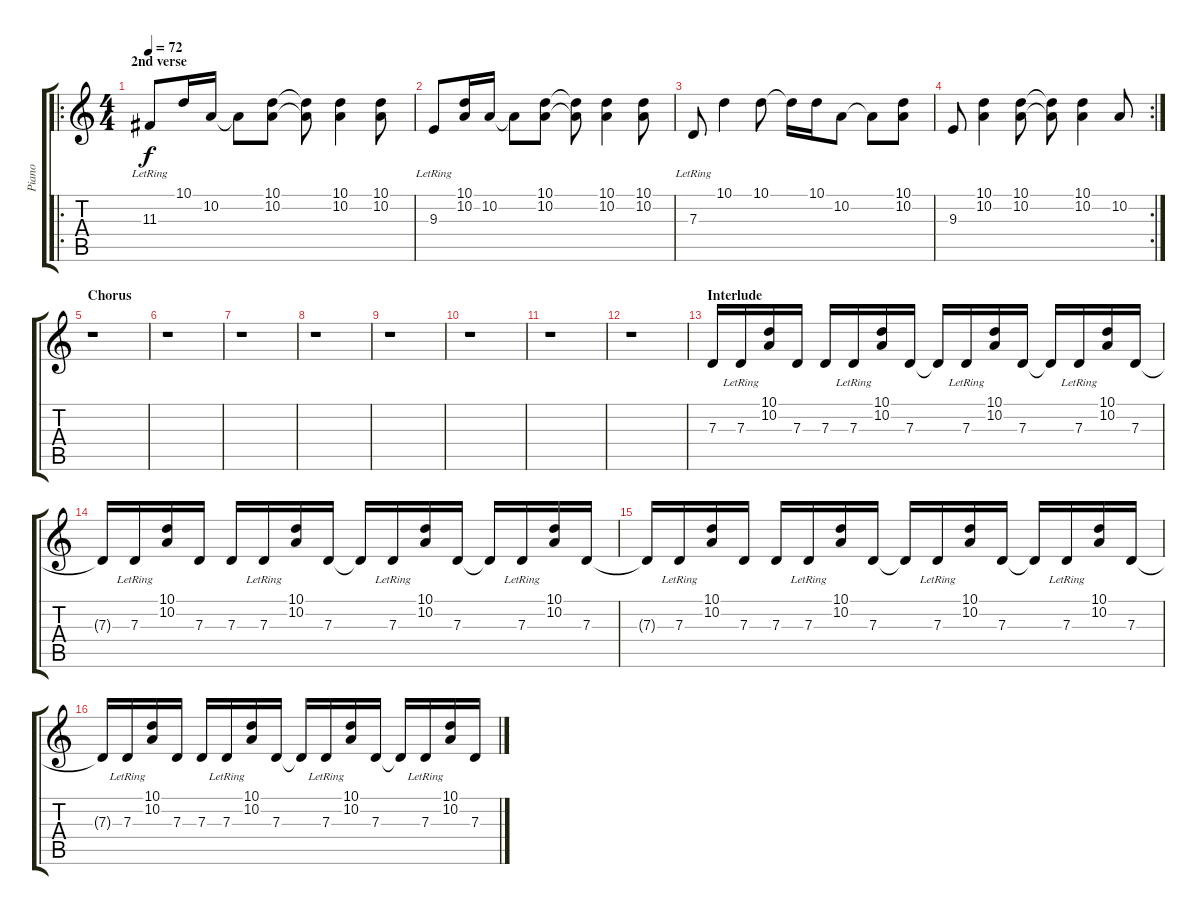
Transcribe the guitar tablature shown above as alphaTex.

\track ("Piano" "Piano") {instrument acousticgrandpiano}
\staff {score tabs}
\tuning (E4 B3 G3 D3 A2 E2) {hide}
\ro
\ts (4 4)
\section ("" "2nd verse")
\tempo 72
\clef g2
\ks c
11.3{lr}.8{dy f} 10.1.16 10.2.16 10.2{t}.8 (10.1 10.2).8 (10.1{t} 10.2{t}).8 (10.1 10.2).4 (10.1 10.2).8 |
9.3{lr}.8 (10.1 10.2).16 10.2.16 10.2{t}.8 (10.1 10.2).8 (10.1{t} 10.2{t}).8 (10.1 10.2).4 (10.1 10.2).8 |
7.3{lr}.8 10.1.4 10.1.8 10.1{t}.16 10.1.16 10.2.8 10.2{t}.8 (10.1 10.2).8 |
\rc 2
9.3.8 (10.1 10.2).4 (10.1 10.2).8 (10.1{t} 10.2{t}).8 (10.1 10.2).4 10.2.8 |
\section ("" "Chorus")
r.1 |
r.1 |
r.1 |
r.1 |
r.1 |
r.1 |
r.1 |
r.1 |
\section ("" "Interlude")
7.3.16 7.3{lr}.16 (10.1 10.2).16 7.3.16 7.3.16 7.3{lr}.16 (10.1 10.2).16 7.3.16 7.3{t}.16 7.3{lr}.16 (10.1 10.2).16 7.3.16 7.3{t}.16 7.3{lr}.16 (10.1 10.2).16 7.3.16 |
7.3{t}.16 7.3{lr}.16 (10.1 10.2).16 7.3.16 7.3.16 7.3{lr}.16 (10.1 10.2).16 7.3.16 7.3{t}.16 7.3{lr}.16 (10.1 10.2).16 7.3.16 7.3{t}.16 7.3{lr}.16 (10.1 10.2).16 7.3.16 |
7.3{t}.16 7.3{lr}.16 (10.1 10.2).16 7.3.16 7.3.16 7.3{lr}.16 (10.1 10.2).16 7.3.16 7.3{t}.16 7.3{lr}.16 (10.1 10.2).16 7.3.16 7.3{t}.16 7.3{lr}.16 (10.1 10.2).16 7.3.16 |
7.3{t}.16 7.3{lr}.16 (10.1 10.2).16 7.3.16 7.3.16 7.3{lr}.16 (10.1 10.2).16 7.3.16 7.3{t}.16 7.3{lr}.16 (10.1 10.2).16 7.3.16 7.3{t}.16 7.3{lr}.16 (10.1 10.2).16 7.3.16
